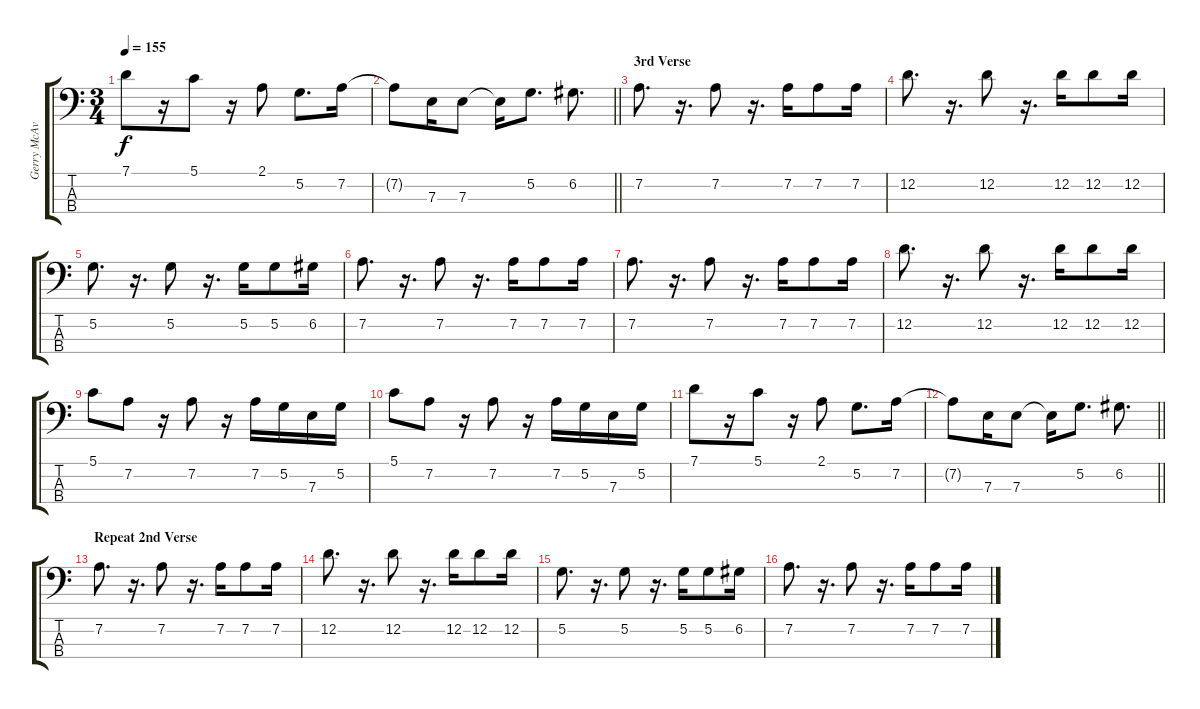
\track ("Gerry McAvoy" "Gerry McAv") {instrument electricbasspick}
\staff {score tabs}
\tuning (G2 D2 A1 E1) {hide}
\ts (3 4)
\tempo 155
\clef f4
\ks c
7.1.8{dy f} r.16 5.1.8 r.16 2.1.8 5.2.8{d} 7.2.16 |
\barLineRight lightlight
7.2{t}.8 7.3.16 7.3.8 7.3{t}.16 5.2.8{d} 6.2.8{d} |
\section ("" "3rd Verse")
7.2.8{d} r.16{d} 7.2.8 r.16{d} 7.2.16 7.2.8 7.2.16 |
12.2.8{d} r.16{d} 12.2.8 r.16{d} 12.2.16 12.2.8 12.2.16 |
5.2.8{d} r.16{d} 5.2.8 r.16{d} 5.2.16 5.2.8 6.2.16 |
7.2.8{d} r.16{d} 7.2.8 r.16{d} 7.2.16 7.2.8 7.2.16 |
7.2.8{d} r.16{d} 7.2.8 r.16{d} 7.2.16 7.2.8 7.2.16 |
12.2.8{d} r.16{d} 12.2.8 r.16{d} 12.2.16 12.2.8 12.2.16 |
5.1.8 7.2.8 r.16 7.2.8 r.16 7.2.16 5.2.16 7.3.16 5.2.16 |
5.1.8 7.2.8 r.16 7.2.8 r.16 7.2.16 5.2.16 7.3.16 5.2.16 |
7.1.8 r.16 5.1.8 r.16 2.1.8 5.2.8{d} 7.2.16 |
\barLineRight lightlight
7.2{t}.8 7.3.16 7.3.8 7.3{t}.16 5.2.8{d} 6.2.8{d} |
\section ("" "Repeat 2nd Verse")
7.2.8{d} r.16{d} 7.2.8 r.16{d} 7.2.16 7.2.8 7.2.16 |
12.2.8{d} r.16{d} 12.2.8 r.16{d} 12.2.16 12.2.8 12.2.16 |
5.2.8{d} r.16{d} 5.2.8 r.16{d} 5.2.16 5.2.8 6.2.16 |
7.2.8{d} r.16{d} 7.2.8 r.16{d} 7.2.16 7.2.8 7.2.16
